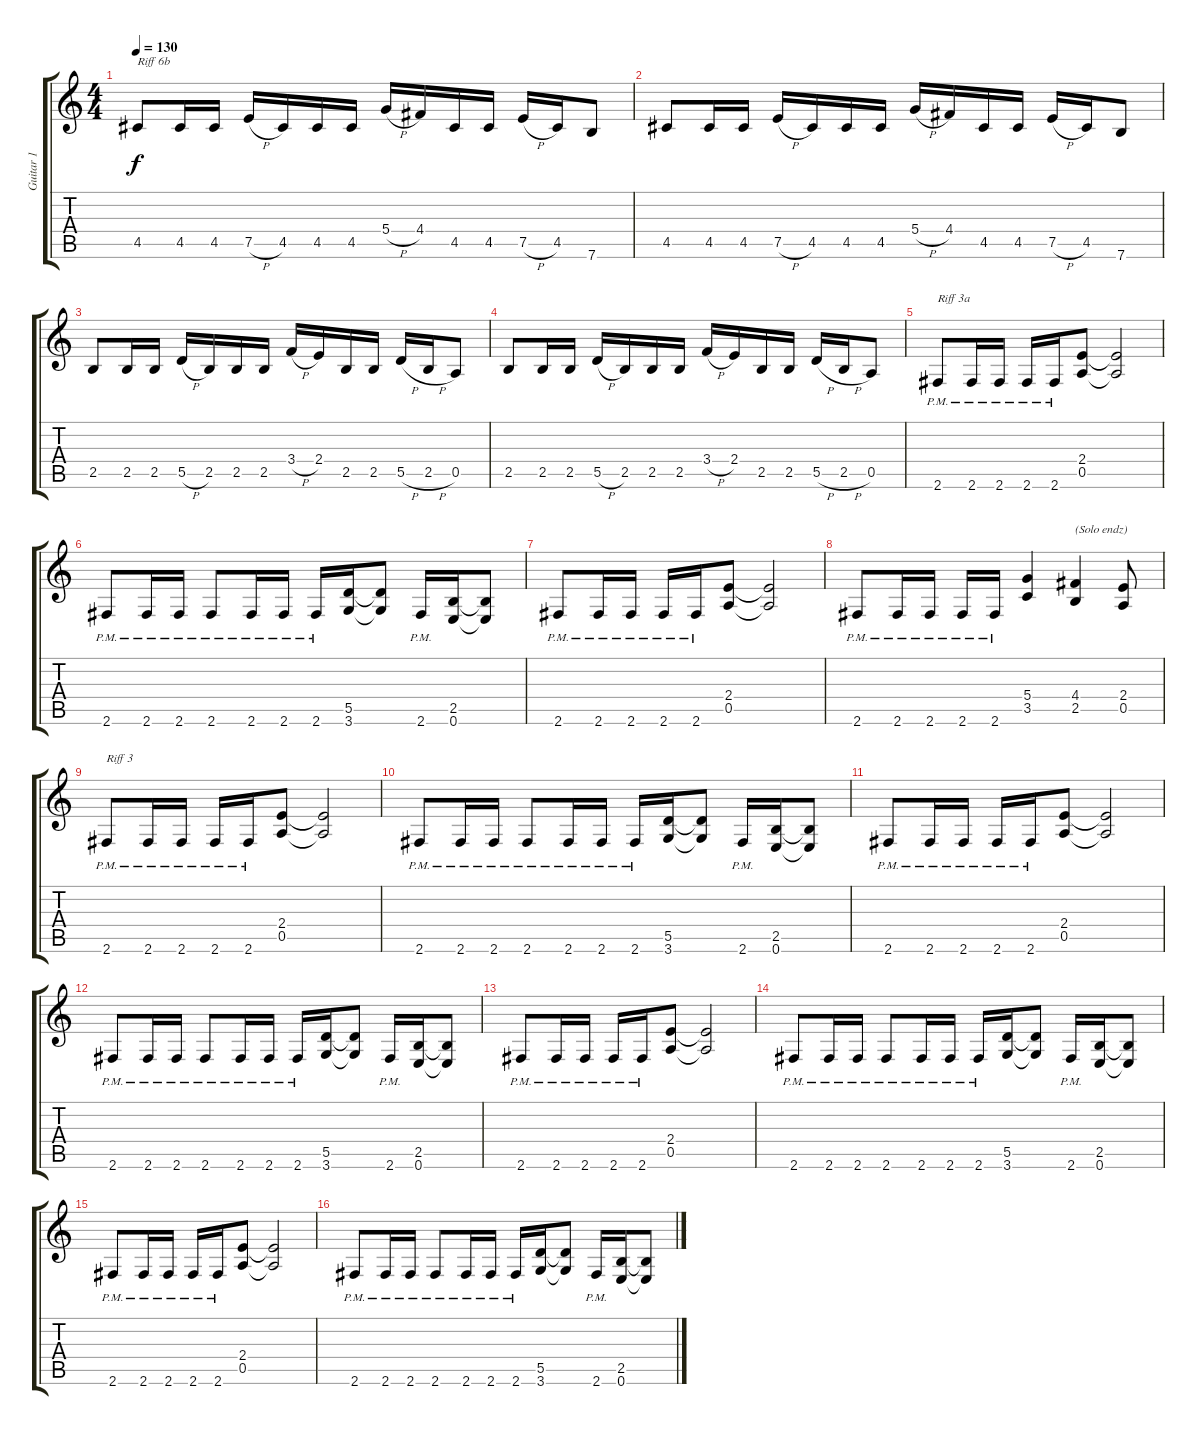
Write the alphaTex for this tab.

\track ("Guitar 1" "Guitar 1") {instrument distortionguitar}
\staff {score tabs}
\tuning (E4 B3 G3 D3 A2 E2) {hide}
\ts (4 4)
\tempo 130
\clef g2
\ks c
4.5.8{txt "Riff 6b" dy f} 4.5.16 4.5.16 7.5{h}.16 4.5.16 4.5.16 4.5.16 5.4{h}.16 4.4.16 4.5.16 4.5.16 7.5{h}.16 4.5.16 7.6.8 |
4.5.8 4.5.16 4.5.16 7.5{h}.16 4.5.16 4.5.16 4.5.16 5.4{h}.16 4.4.16 4.5.16 4.5.16 7.5{h}.16 4.5.16 7.6.8 |
2.5.8 2.5.16 2.5.16 5.5{h}.16 2.5.16 2.5.16 2.5.16 3.4{h}.16 2.4.16 2.5.16 2.5.16 5.5{h}.16 2.5{h}.16 0.5.8 |
2.5.8 2.5.16 2.5.16 5.5{h}.16 2.5.16 2.5.16 2.5.16 3.4{h}.16 2.4.16 2.5.16 2.5.16 5.5{h}.16 2.5{h}.16 0.5.8 |
2.6{pm}.8{txt "Riff 3a"} 2.6{pm}.16 2.6{pm}.16 2.6{pm}.16 2.6{pm}.16 (2.4 0.5).8 (2.4{t} 0.5{t}).2 |
2.6{pm}.8 2.6{pm}.16 2.6{pm}.16 2.6{pm}.8 2.6{pm}.16 2.6{pm}.16 2.6{pm}.16 (5.5 3.6).16 (5.5{t} 3.6{t}).8 2.6{pm}.16 (2.5 0.6).16 (2.5{t} 0.6{t}).8 |
2.6{pm}.8 2.6{pm}.16 2.6{pm}.16 2.6{pm}.16 2.6{pm}.16 (2.4 0.5).8 (2.4{t} 0.5{t}).2 |
2.6{pm}.8 2.6{pm}.16 2.6{pm}.16 2.6{pm}.16 2.6{pm}.16 (5.4 3.5).4 (4.4 2.5).4{txt "(Solo endz)"} (2.4 0.5).8 |
2.6{pm}.8{txt "Riff 3"} 2.6{pm}.16 2.6{pm}.16 2.6{pm}.16 2.6{pm}.16 (2.4 0.5).8 (2.4{t} 0.5{t}).2 |
2.6{pm}.8 2.6{pm}.16 2.6{pm}.16 2.6{pm}.8 2.6{pm}.16 2.6{pm}.16 2.6{pm}.16 (5.5 3.6).16 (5.5{t} 3.6{t}).8 2.6{pm}.16 (2.5 0.6).16 (2.5{t} 0.6{t}).8 |
2.6{pm}.8 2.6{pm}.16 2.6{pm}.16 2.6{pm}.16 2.6{pm}.16 (2.4 0.5).8 (2.4{t} 0.5{t}).2 |
2.6{pm}.8 2.6{pm}.16 2.6{pm}.16 2.6{pm}.8 2.6{pm}.16 2.6{pm}.16 2.6{pm}.16 (5.5 3.6).16 (5.5{t} 3.6{t}).8 2.6{pm}.16 (2.5 0.6).16 (2.5{t} 0.6{t}).8 |
2.6{pm}.8 2.6{pm}.16 2.6{pm}.16 2.6{pm}.16 2.6{pm}.16 (2.4 0.5).8 (2.4{t} 0.5{t}).2 |
2.6{pm}.8 2.6{pm}.16 2.6{pm}.16 2.6{pm}.8 2.6{pm}.16 2.6{pm}.16 2.6{pm}.16 (5.5 3.6).16 (5.5{t} 3.6{t}).8 2.6{pm}.16 (2.5 0.6).16 (2.5{t} 0.6{t}).8 |
2.6{pm}.8 2.6{pm}.16 2.6{pm}.16 2.6{pm}.16 2.6{pm}.16 (2.4 0.5).8 (2.4{t} 0.5{t}).2 |
2.6{pm}.8 2.6{pm}.16 2.6{pm}.16 2.6{pm}.8 2.6{pm}.16 2.6{pm}.16 2.6{pm}.16 (5.5 3.6).16 (5.5{t} 3.6{t}).8 2.6{pm}.16 (2.5 0.6).16 (2.5{t} 0.6{t}).8
